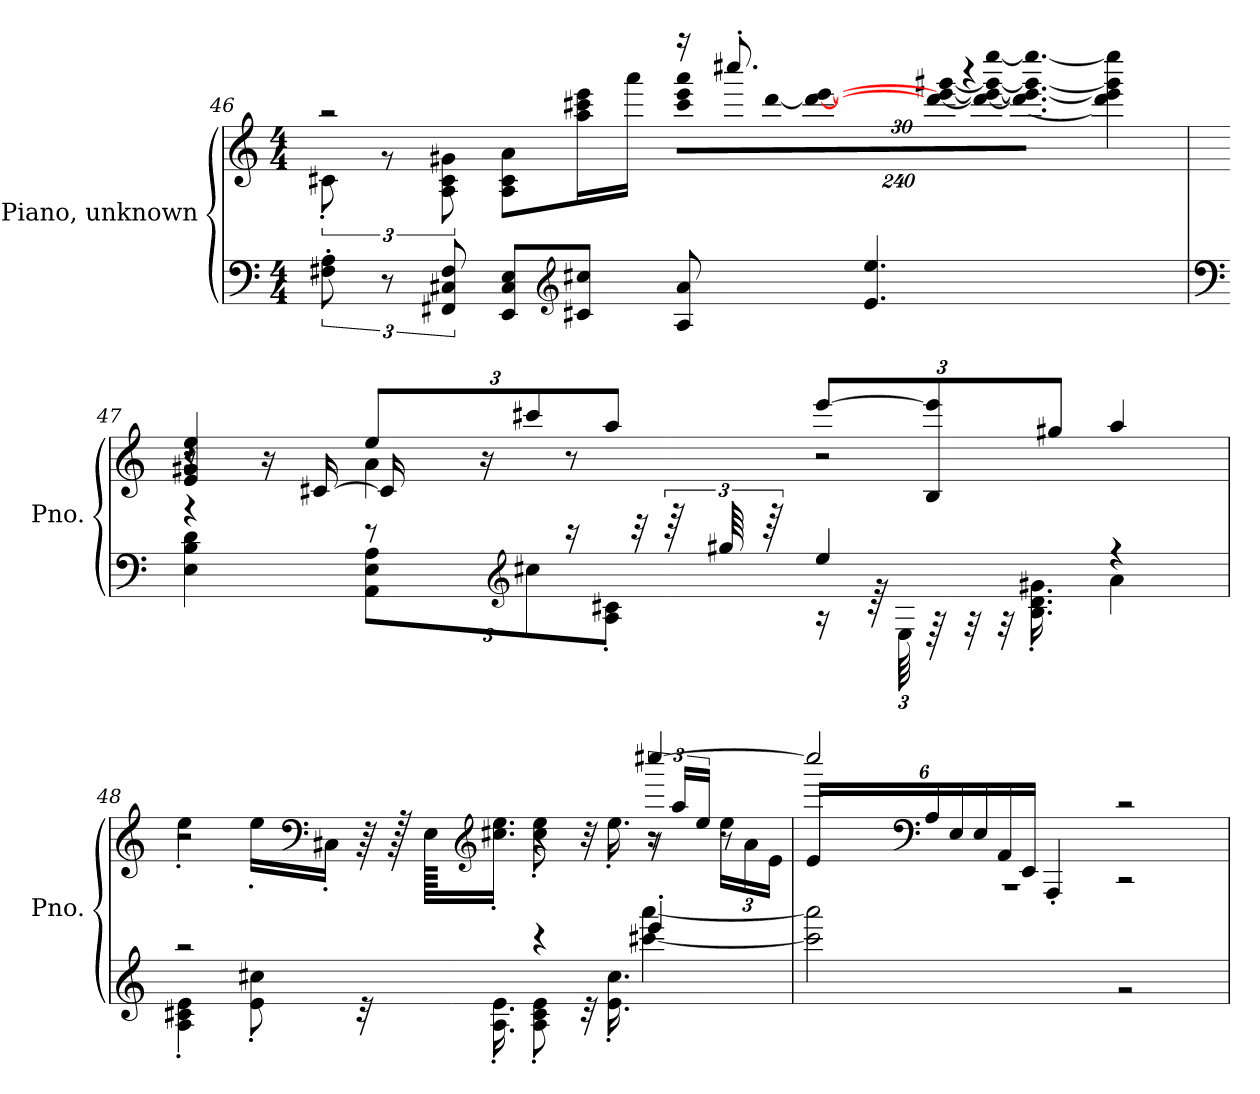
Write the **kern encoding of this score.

**kern	**kern
*part1	*part1
*staff2	*staff1
*I"Piano, unknown	*
*I'Pno.	*
!!LO:LB:g=z
*clefF4	*clefG2
*k[]	*k[]
*M4/4	*M4/4
=46	=46
*	*^
12F#X\' 12A\'	2r	12c#X'\
12r	.	12r
12FF#X/ 12C#X/ 12F#/	.	12A\ 12c#\ 12g#X\
8EE/ 8C#/ 8E/L	.	8A\ 8c#\ 8a\L
*clefG2	*	*
8c#X/ 8cc#X/J	.	16aa\ 16ccc#X\ 16eee\L
.	.	16aaa\JJ
*	*	*Xbrackettup
!	!	!LO:N:vis=16
8A/ 8a/	16r	1920%137ccc#\ 1920%137eee\ 1920%137aaa\LL
.	8.cccc#X'/	.
!	!	!LO:N:vis=64
.	.	[960%17ddd\LL
!	!	!LO:N:vis=64
.	.	960%17ddd\_ [960%17eee\
.	.	1920ryy
!	!	!LO:N:vis=64
.	.	960%17ddd\_ 960%17eee\_ [960%17ggg#X\
!	!	!LO:N:vis=64
4.e/ 4.ee/	.	960%17ddd\_ 960%17eee\_ 960%17ggg#\_ [960%17eeee\JJ
!	!	!LO:N:vis=16.
.	.	960%103ddd\_ 960%103eee\_ 960%103ggg#\_ 960%103eeee\_JJ
.	4r	4ddd\] 4eee\] 4ggg#\] 4eeee\]
*	*v	*v
!!LO:LB:g=z
=47	=47
*clefF4	*
*^	*^
*	*	*	*^
4r	4E\ 4B\ 4d\	4e/ 4g#X/ 4ee/	4r	8r
.	.	.	.	16r
.	.	.	.	[16c#X/
*	*Xbrackettup	*	*	*
8r	12AA\ 12E\ 12A\L	12ee/L	4a\	16c#/]
.	.	.	.	16r
*clefG2	*	*	*	*
.	12cc#X\	12ccc#X/	.	.
16r	.	.	.	8r
.	12A\' 12c#X\'J	12aa/J	.	.
32r	.	.	.	.
*brackettup	*	*	*	*
96r	.	.	.	.
96gg#X/	.	.	.	.
96r	.	.	.	.
4ee/	16r	[12eee/L	2r	2r
.	96r	.	.	.
.	96E\	.	.	.
.	96r	12B/ 12eee/]	.	.
.	32r	.	.	.
.	32r	.	.	.
.	16.B\' 16.d\' 16.g#X\'	.	.	.
.	.	12gg#X/J	.	.
4r	4a\	4aa/	.	.
!!LO:LB:g=z	!!	!!
=48	=48	=48	=48	=48
2r	4A\' 4c#X\' 4e\'	2r	4ee'\	2r
.	8e\' 8cc#X\'	.	16ee'\LL	.
*	*	*clefF4	*	*
.	.	.	16C#X'\JJ	.
.	32r	.	64r	.
.	.	.	128r	.
.	.	.	128E\KKKLL	.
*	*	*clefG2	*	*
.	16.A\' 16.e\'	.	16.cc#X\' 16.ee\'JJ	.
4r	8A\' 8c#\' 8e\'	4r	8cc#\' 8ee\'	4r
.	32r	.	32r	.
.	16.e\' 16.cc#\'	.	16.ee'\	.
*	*	*	*	*brackettup
4eee'/	[4ccc#X\ [4aaa\	[4cccc#X/	8r	24r
.	.	.	.	24aa/LL
.	.	.	.	24ee/JJ
*	*	*	*Xbrackettup	*
.	.	.	24ee\LL	8r
.	.	.	24a\	.
.	.	.	24e\JJ	.
*	*	*	*v	*v
=49	=49	=49	=49
1r	2ccc#\] 2aaa\]	2cccc#/]	24e/LL
*	*	*clefF4	*
.	.	.	24A/
.	.	.	24E/
.	.	.	24E/
.	.	.	24AA/
.	.	.	24EE/JJ
.	.	.	4AAA'/
.	2r	2r	2r
*v	*v	*	*
*	*v	*v
=	=
*-	*-
